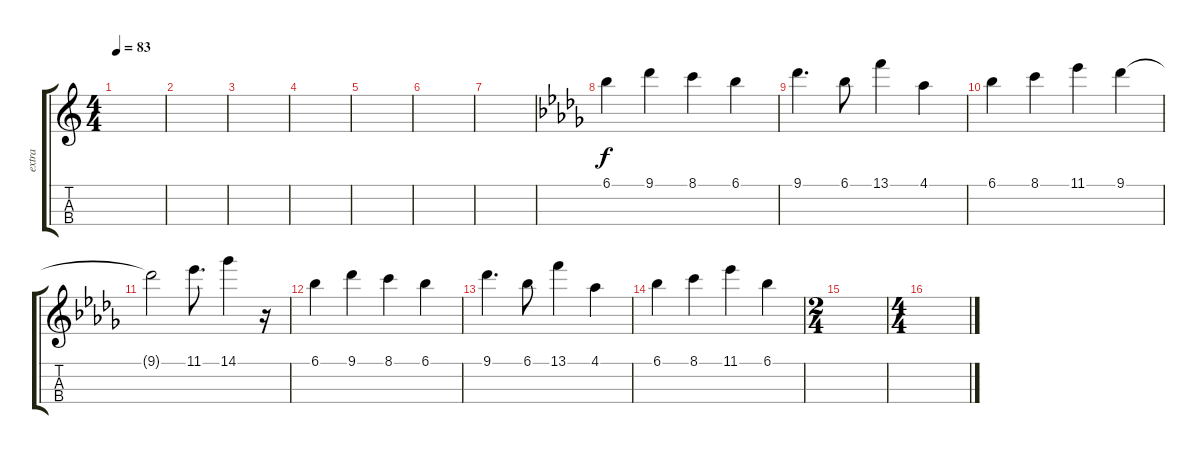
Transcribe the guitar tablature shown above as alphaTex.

\track ("extra" "extra") {instrument stringensemble1}
\staff {score tabs}
\tuning (E5 A4 D4 G3) {hide}
\ts (4 4)
\tempo 83
\clef g2
\ks c
|
|
|
|
|
|
|
\ks db
6.1.4 9.1.4 8.1.4 6.1.4 |
9.1.4{d} 6.1.8 13.1.4 4.1.4 |
6.1.4 8.1.4 11.1.4 9.1.4 |
9.1{t}.2 11.1.8{d} 14.1.4 r.16 |
6.1.4 9.1.4 8.1.4 6.1.4 |
9.1.4{d} 6.1.8 13.1.4 4.1.4 |
6.1.4 8.1.4 11.1.4 6.1.4 |
\ts (2 4)
|
\ts (4 4)
